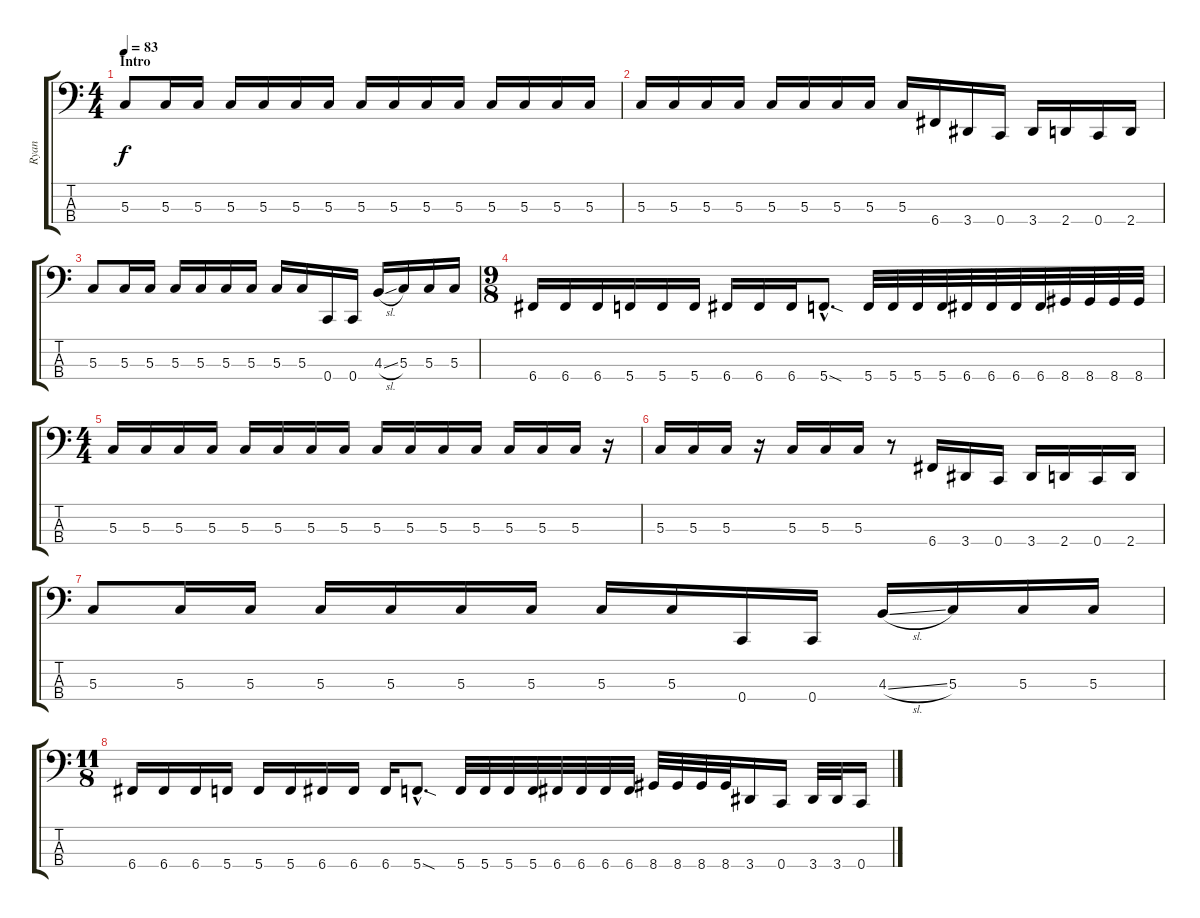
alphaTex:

\track ("Ryan" "Ryan") {instrument electricbassfinger}
\staff {score tabs}
\tuning (F2 C2 G1 C1) {hide}
\ts (4 4)
\section ("" "Intro")
\tempo 83
\clef f4
\ks c
5.3.8{dy f instrument electricbassfinger} 5.3.16 5.3.16 5.3.16 5.3.16 5.3.16 5.3.16 5.3.16 5.3.16 5.3.16 5.3.16 5.3.16 5.3.16 5.3.16 5.3.16 |
5.3.16 5.3.16 5.3.16 5.3.16 5.3.16 5.3.16 5.3.16 5.3.16 5.3.16 6.4.16 3.4.16 0.4.16 3.4.16 2.4.16 0.4.16 2.4.16 |
5.3.8 5.3.16 5.3.16 5.3.16 5.3.16 5.3.16 5.3.16 5.3.16 5.3.16 0.4.16 0.4.16 4.3{sl}.16 5.3.16 5.3.16 5.3.16 |
\ts (9 8)
6.4.16 6.4.16 6.4.16 5.4.16 5.4.16 5.4.16 6.4.16 6.4.16 6.4.16 5.4{sod hac}.8{d} 5.4.32 5.4.32 5.4.32 5.4.32 6.4.32 6.4.32 6.4.32 6.4.32 8.4.32 8.4.32 8.4.32 8.4.32 |
\ts (4 4)
5.3.16 5.3.16 5.3.16 5.3.16 5.3.16 5.3.16 5.3.16 5.3.16 5.3.16 5.3.16 5.3.16 5.3.16 5.3.16 5.3.16 5.3.16 r.16 |
5.3.16 5.3.16 5.3.16 r.16 5.3.16 5.3.16 5.3.16 r.8 6.4.16 3.4.16 0.4.16 3.4.16 2.4.16 0.4.16 2.4.16 |
5.3.8 5.3.16 5.3.16 5.3.16 5.3.16 5.3.16 5.3.16 5.3.16 5.3.16 0.4.16 0.4.16 4.3{sl}.16 5.3.16 5.3.16 5.3.16 |
\ts (11 8)
6.4.16 6.4.16 6.4.16 5.4.16 5.4.16 5.4.16 6.4.16 6.4.16 6.4.16 5.4{sod hac}.8{d} 5.4.32 5.4.32 5.4.32 5.4.32 6.4.32 6.4.32 6.4.32 6.4.32 8.4.32 8.4.32 8.4.32 8.4.32 3.4.16 0.4.16 3.4.32 3.4.32 0.4.16
